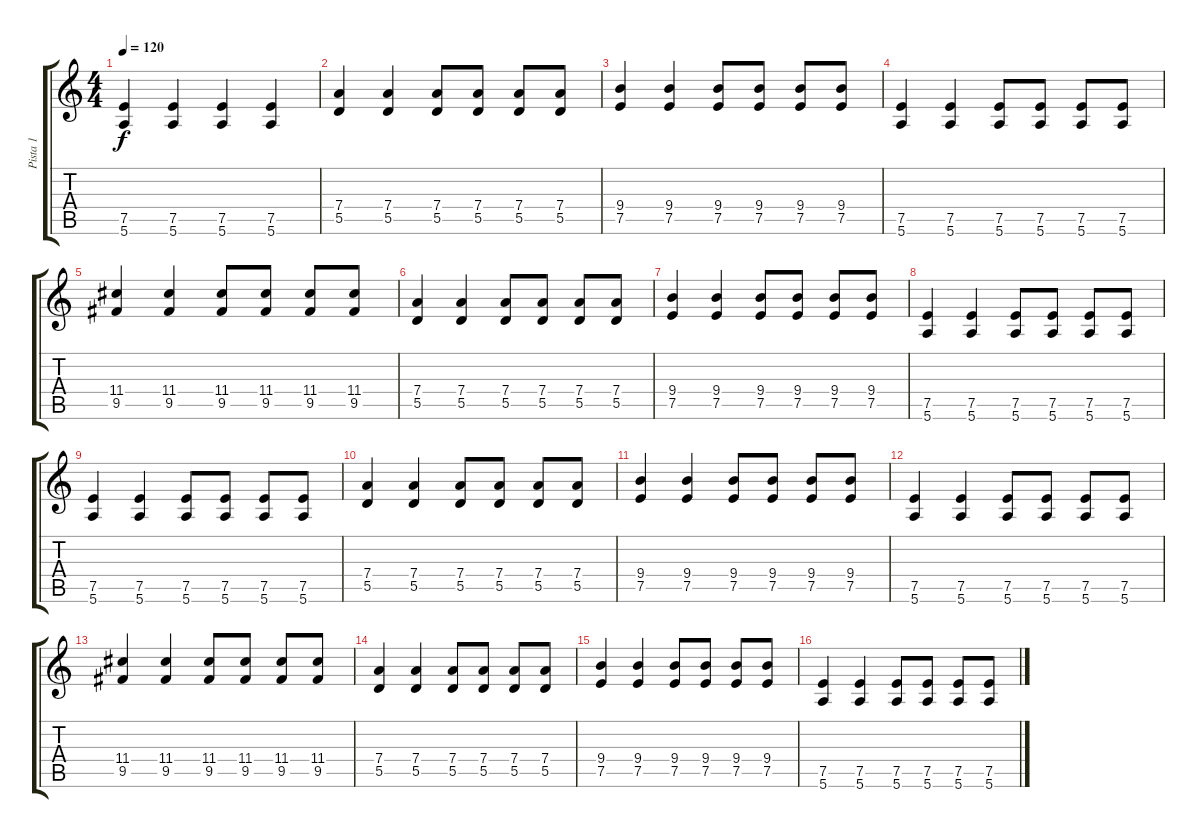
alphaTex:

\track ("Pista 1" "Pista 1") {instrument overdrivenguitar}
\staff {score tabs}
\tuning (E4 B3 G3 D3 A2 E2) {hide}
\ts (4 4)
\tempo 120
\clef g2
\ks c
(7.5 5.6).4{dy f} (7.5 5.6).4 (7.5 5.6).4 (7.5 5.6).4 |
(7.4 5.5).4 (7.4 5.5).4 (7.4 5.5).8 (7.4 5.5).8 (7.4 5.5).8 (7.4 5.5).8 |
(9.4 7.5).4 (9.4 7.5).4 (9.4 7.5).8 (9.4 7.5).8 (9.4 7.5).8 (9.4 7.5).8 |
(7.5 5.6).4 (7.5 5.6).4 (7.5 5.6).8 (7.5 5.6).8 (7.5 5.6).8 (7.5 5.6).8 |
(11.4 9.5).4 (11.4 9.5).4 (11.4 9.5).8 (11.4 9.5).8 (11.4 9.5).8 (11.4 9.5).8 |
(7.4 5.5).4 (7.4 5.5).4 (7.4 5.5).8 (7.4 5.5).8 (7.4 5.5).8 (7.4 5.5).8 |
(9.4 7.5).4 (9.4 7.5).4 (9.4 7.5).8 (9.4 7.5).8 (9.4 7.5).8 (9.4 7.5).8 |
(7.5 5.6).4 (7.5 5.6).4 (7.5 5.6).8 (7.5 5.6).8 (7.5 5.6).8 (7.5 5.6).8 |
(7.5 5.6).4 (7.5 5.6).4 (7.5 5.6).8 (7.5 5.6).8 (7.5 5.6).8 (7.5 5.6).8 |
(7.4 5.5).4 (7.4 5.5).4 (7.4 5.5).8 (7.4 5.5).8 (7.4 5.5).8 (7.4 5.5).8 |
(9.4 7.5).4 (9.4 7.5).4 (9.4 7.5).8 (9.4 7.5).8 (9.4 7.5).8 (9.4 7.5).8 |
(7.5 5.6).4 (7.5 5.6).4 (7.5 5.6).8 (7.5 5.6).8 (7.5 5.6).8 (7.5 5.6).8 |
(11.4 9.5).4 (11.4 9.5).4 (11.4 9.5).8 (11.4 9.5).8 (11.4 9.5).8 (11.4 9.5).8 |
(7.4 5.5).4 (7.4 5.5).4 (7.4 5.5).8 (7.4 5.5).8 (7.4 5.5).8 (7.4 5.5).8 |
(9.4 7.5).4 (9.4 7.5).4 (9.4 7.5).8 (9.4 7.5).8 (9.4 7.5).8 (9.4 7.5).8 |
(7.5 5.6).4 (7.5 5.6).4 (7.5 5.6).8 (7.5 5.6).8 (7.5 5.6).8 (7.5 5.6).8
